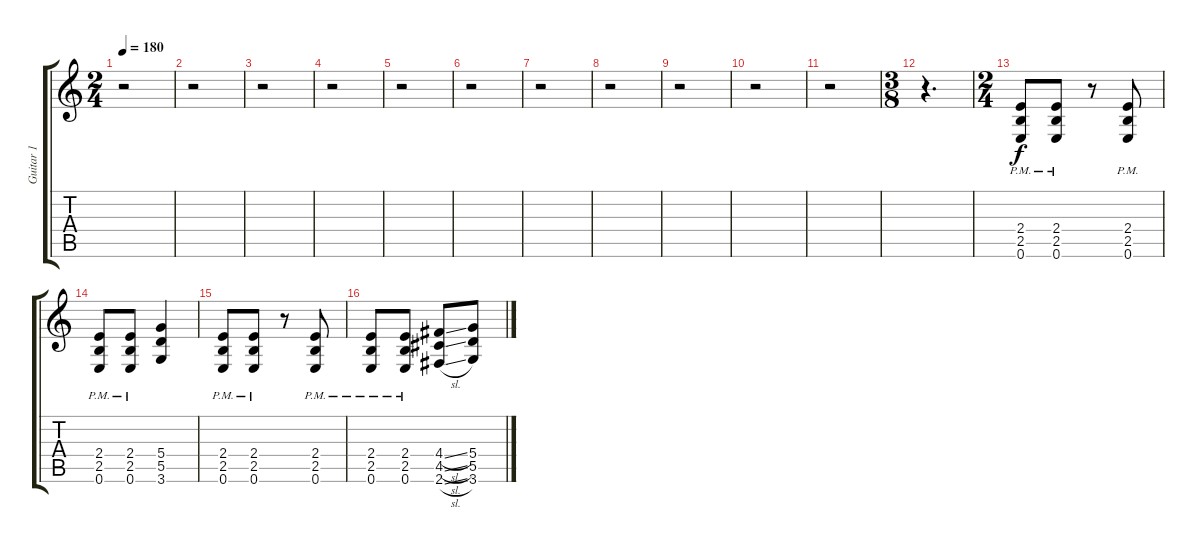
\track ("Guitar 1" "Guitar 1") {instrument distortionguitar}
\staff {score tabs}
\tuning (E4 B3 G3 D3 A2 E2) {hide}
\ts (2 4)
\tempo 180
\clef g2
\ks c
r.2{dy f} |
r.2 |
r.2 |
r.2 |
r.2 |
r.2 |
r.2 |
r.2 |
r.2 |
r.2 |
r.2 |
\ts (3 8)
r.4{d} |
\ts (2 4)
(2.4{pm} 2.5{pm} 0.6{pm}).8 (2.4{pm} 2.5{pm} 0.6{pm}).8 r.8 (2.4{pm} 2.5{pm} 0.6{pm}).8 |
(2.4{pm} 2.5{pm} 0.6{pm}).8 (2.4{pm} 2.5{pm} 0.6{pm}).8 (5.4 5.5 3.6).4 |
(2.4{pm} 2.5{pm} 0.6{pm}).8 (2.4{pm} 2.5{pm} 0.6{pm}).8 r.8 (2.4{pm} 2.5{pm} 0.6{pm}).8 |
(2.4{pm} 2.5{pm} 0.6{pm}).8 (2.4{pm} 2.5{pm} 0.6{pm}).8 (4.4{sl} 4.5{sl} 2.6{sl}).8 (5.4 5.5 3.6).8
